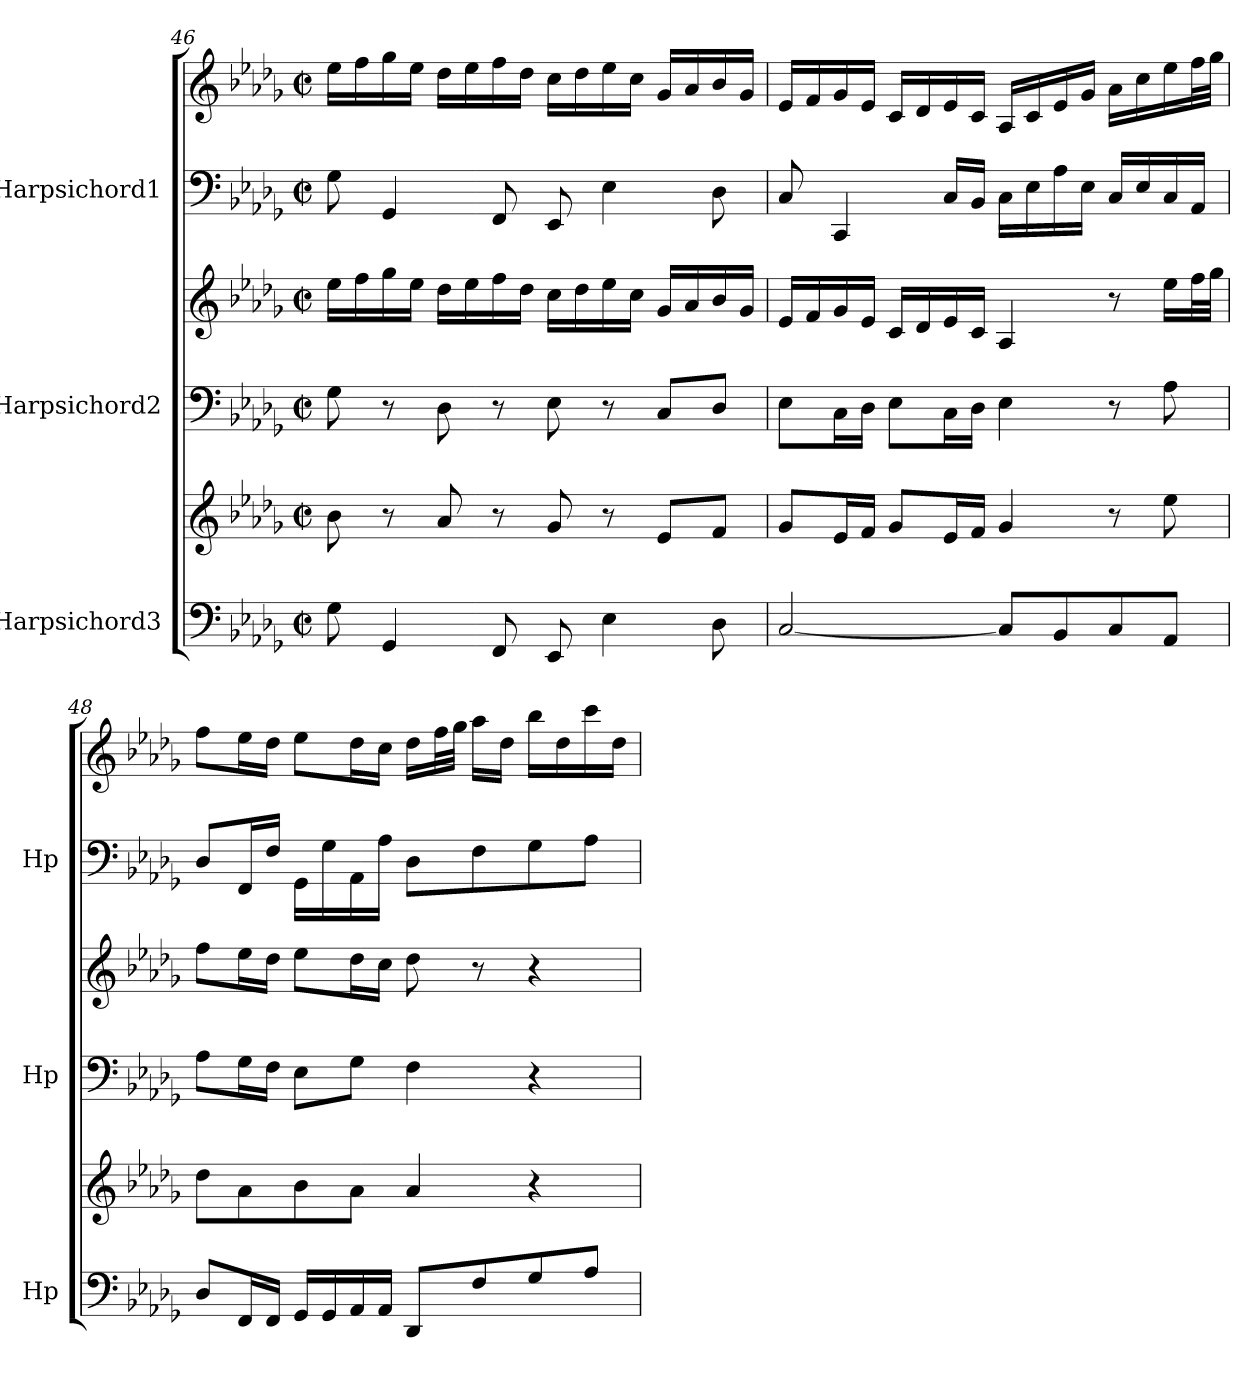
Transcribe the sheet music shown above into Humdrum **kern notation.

**kern	**kern	**kern	**kern	**kern	**kern
*part3	*part3	*part2	*part2	*part1	*part1
*staff6	*staff5	*staff4	*staff3	*staff2	*staff1
*I"Harpsichord3	*	*I"Harpsichord2	*	*I"Harpsichord1	*
*I'Hp	*	*I'Hp	*	*I'Hp	*
*clefF4	*clefG2	*clefF4	*clefG2	*clefF4	*clefG2
*k[b-e-a-d-g-]	*k[b-e-a-d-g-]	*k[b-e-a-d-g-]	*k[b-e-a-d-g-]	*k[b-e-a-d-g-]	*k[b-e-a-d-g-]
*M4/4	*M4/4	*M4/4	*M4/4	*M4/4	*M4/4
*met(c|)	*met(c|)	*met(c|)	*met(c|)	*met(c|)	*met(c|)
=46	=46	=46	=46	=46	=46
8G-\	8b-\	8G-\	16ee-\LL	8G-\	16ee-\LL
.	.	.	16ff\	.	16ff\
4GG-/	8r	8r	16gg-\	4GG-/	16gg-\
.	.	.	16ee-\JJ	.	16ee-\JJ
.	8a-/	8D-\	16dd-\LL	.	16dd-\LL
.	.	.	16ee-\	.	16ee-\
8FF/	8r	8r	16ff\	8FF/	16ff\
.	.	.	16dd-\JJ	.	16dd-\JJ
8EE-/	8g-/	8E-\	16cc\LL	8EE-/	16cc\LL
.	.	.	16dd-\	.	16dd-\
4E-\	8r	8r	16ee-\	4E-\	16ee-\
.	.	.	16cc\JJ	.	16cc\JJ
.	8e-/L	8C/L	16g-/LL	.	16g-/LL
.	.	.	16a-/	.	16a-/
8D-\	8f/J	8D-/J	16b-/	8D-\	16b-/
.	.	.	16g-/JJ	.	16g-/JJ
!!LO:LB:g=z
=47	=47	=47	=47	=47	=47
[2C/	8g-/L	8E-\L	16e-/LL	8C/	16e-/LL
.	.	.	16f/	.	16f/
.	16e-/L	16C\L	16g-/	4CC/	16g-/
.	16f/JJ	16D-\JJ	16e-/JJ	.	16e-/JJ
.	8g-/L	8E-\L	16c/LL	.	16c/LL
.	.	.	16d-/	.	16d-/
.	16e-/L	16C\L	16e-/	16C/LL	16e-/
.	16f/JJ	16D-\JJ	16c/JJ	16BB-/JJ	16c/JJ
8C/L]	4g-/	4E-\	4A-/	16C\LL	16A-/LL
.	.	.	.	16E-\	16c/
8BB-/	.	.	.	16A-\	16e-/
.	.	.	.	16E-\JJ	16g-/JJ
8C/	8r	8r	8r	16C/LL	16a-\LL
.	.	.	.	16E-/	16cc\
8AA-/J	8ee-\	8A-\	16ee-\LL	16C/	16ee-\
.	.	.	32ff\L	16AA-/JJ	32ff\L
.	.	.	32gg-\JJJ	.	32gg-\JJJ
=48	=48	=48	=48	=48	=48
8D-/L	8dd-\L	8A-\L	8ff\L	8D-/L	8ff\L
16FF/L	8a-\	16G-\L	16ee-\L	16FF/L	16ee-\L
16FF/JJ	.	16F\JJ	16dd-\JJ	16F/JJ	16dd-\JJ
16GG-/LL	8b-\	8E-\L	8ee-\L	16GG-\LL	8ee-\L
16GG-/	.	.	.	16G-\	.
16AA-/	8a-\J	8G-\J	16dd-\L	16AA-\	16dd-\L
16AA-/JJ	.	.	16cc\JJ	16A-\JJ	16cc\JJ
8DD-/L	4a-/	4F\	8dd-\	8D-\L	16dd-\LL
.	.	.	.	.	32ff\L
.	.	.	.	.	32gg-\JJJ
8F/	.	.	8r	8F\	16aa-\LL
.	.	.	.	.	16dd-\JJ
8G-/	4r	4r	4r	8G-\	16bb-\LL
.	.	.	.	.	16dd-\
8A-/J	.	.	.	8A-\J	16ccc\
.	.	.	.	.	16dd-\JJ
=	=	=	=	=	=
*-	*-	*-	*-	*-	*-
